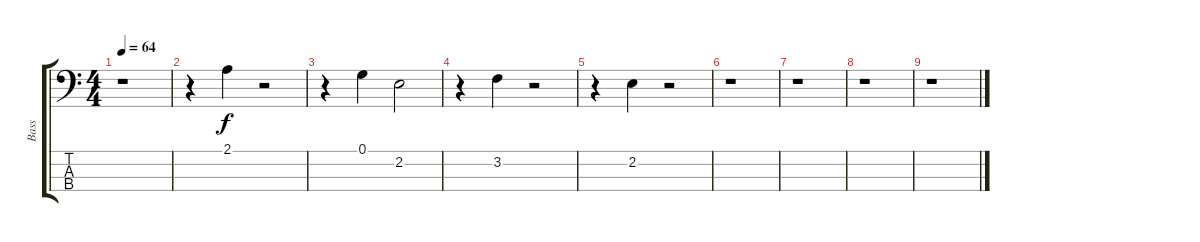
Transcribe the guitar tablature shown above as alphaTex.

\track ("Bass" "Bass") {instrument fretlessbass}
\staff {score tabs}
\tuning (G2 D2 A1 E1) {hide}
\ts (4 4)
\tempo 64
\clef f4
\ks c
r.1{dy f} |
r.4 2.1.4 r.2 |
r.4 0.1.4 2.2.2 |
r.4 3.2.4 r.2 |
r.4 2.2.4 r.2 |
r.1 |
r.1 |
r.1 |
r.1
